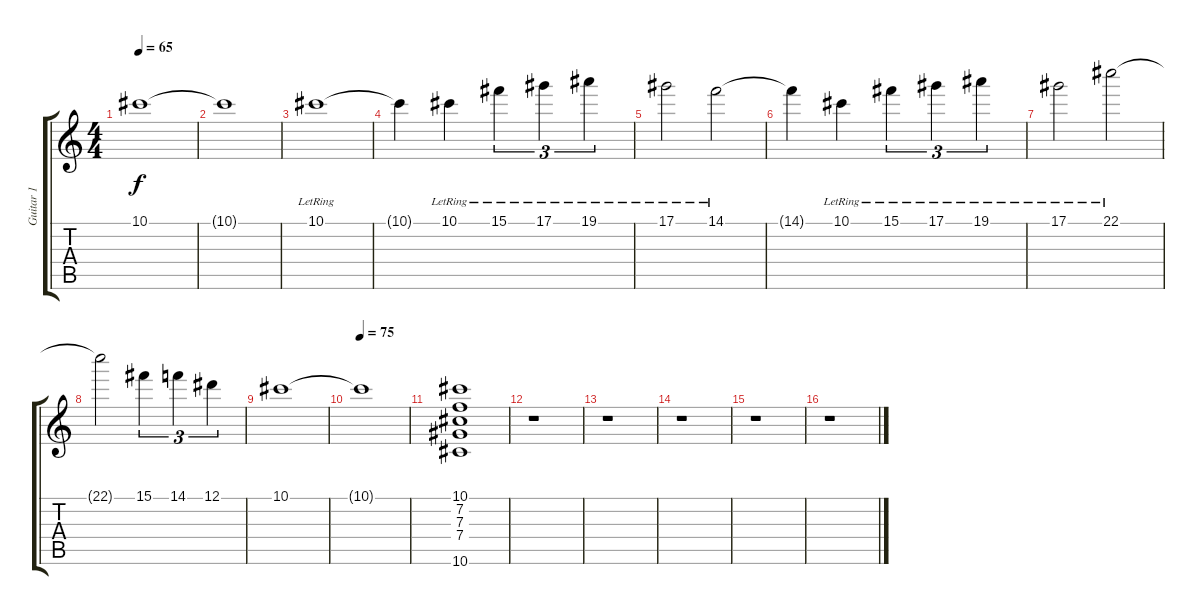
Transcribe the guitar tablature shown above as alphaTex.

\track ("Guitar 1" "Guitar 1") {instrument distortionguitar}
\staff {score tabs}
\tuning (Eb4 Bb3 Gb3 Db3 Ab2 Eb2) {hide}
\ts (4 4)
\tempo 65
\clef g2
\ks c
10.1.1{dy f} |
10.1{t}.1 |
10.1{lr}.1 |
10.1{t}.4 10.1{lr}.4 15.1{lr}.4{tu (3 2)} 17.1{lr}.4{tu (3 2)} 19.1{lr}.4{tu (3 2)} |
17.1{lr}.2 14.1{lr}.2 |
14.1{t}.4 10.1{lr}.4 15.1{lr}.4{tu (3 2)} 17.1{lr}.4{tu (3 2)} 19.1{lr}.4{tu (3 2)} |
17.1{lr}.2 22.1{lr}.2 |
22.1{t}.2 15.1.4{tu (3 2)} 14.1.4{tu (3 2)} 12.1.4{tu (3 2)} |
10.1.1 |
\tempo 75
10.1{t}.1 |
(10.1 7.2 7.3 7.4 10.6).1 |
r.1 |
r.1 |
r.1 |
r.1 |
r.1
